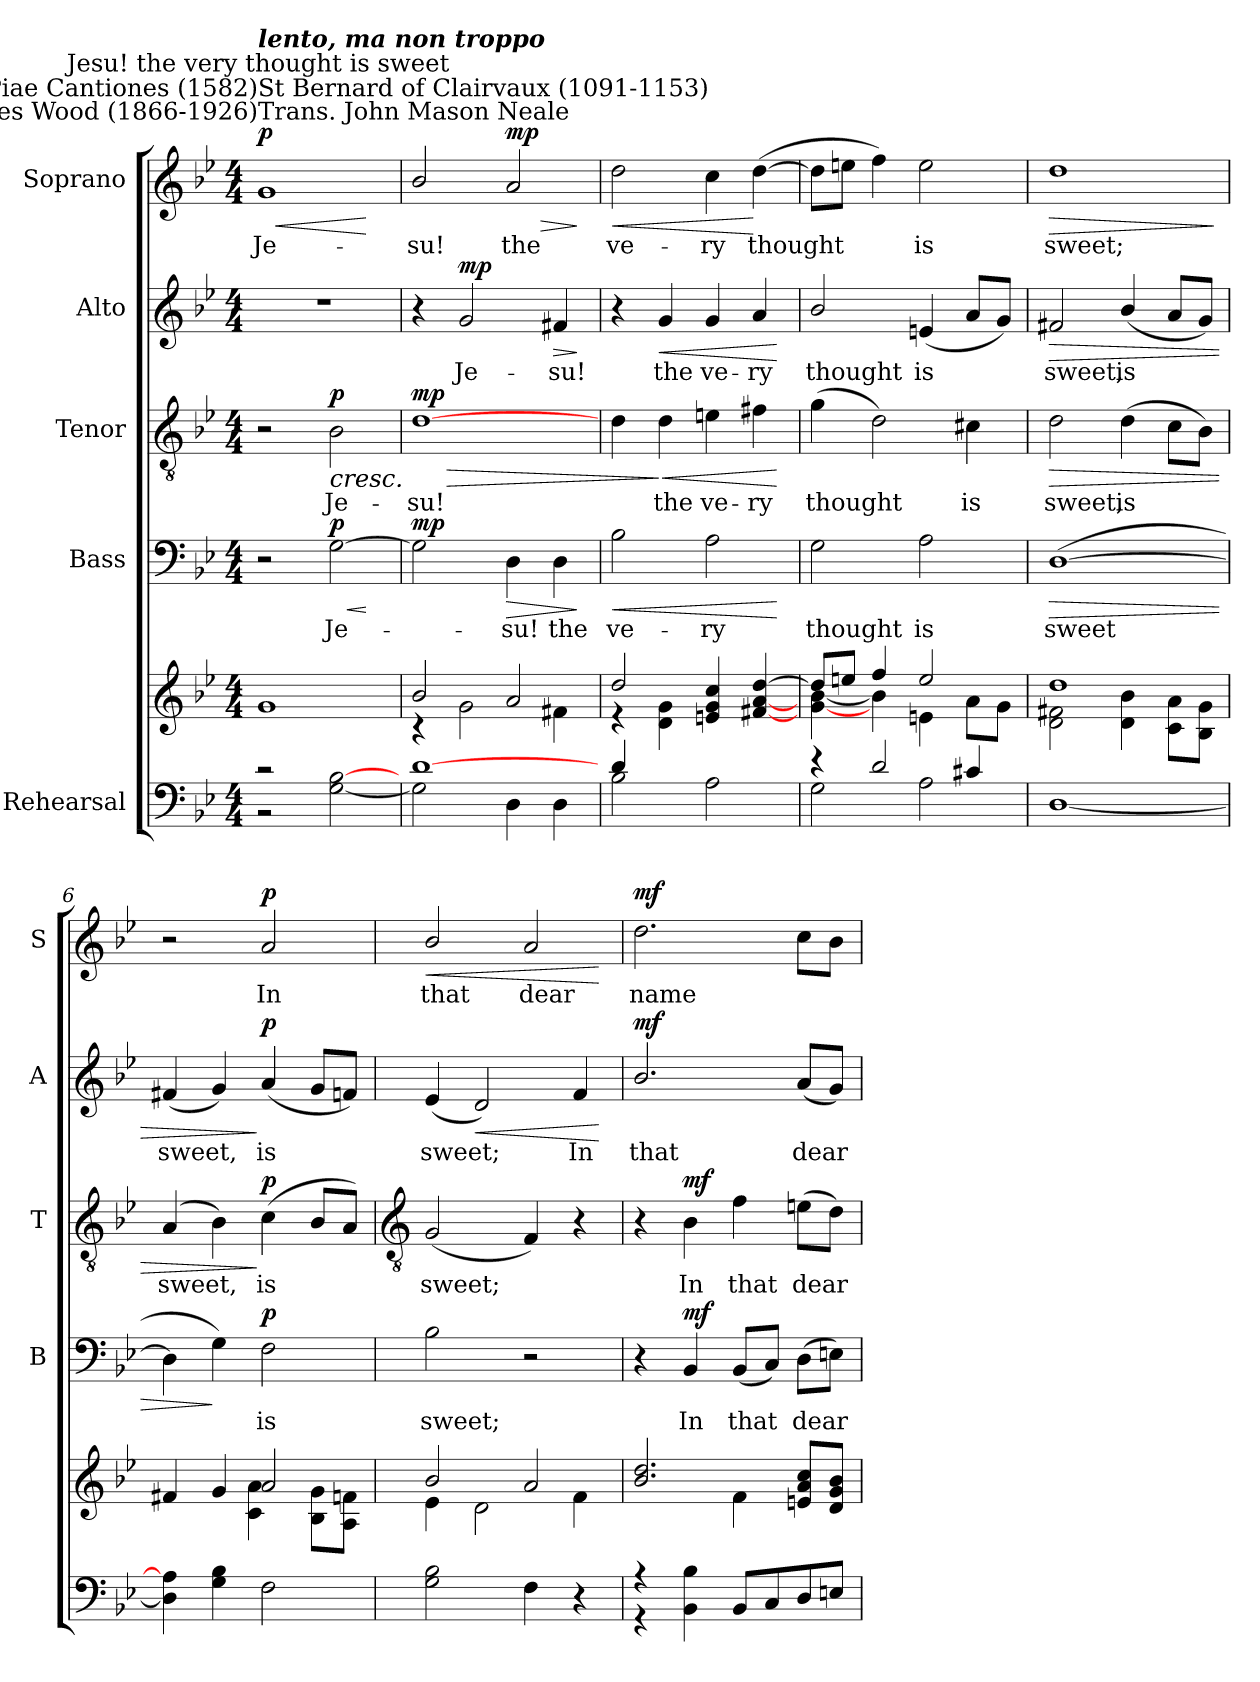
**kern	**kern	**kern	**text	**dynam	**kern	**text	**dynam	**kern	**text	**dynam	**kern	**text	**dynam
*part5	*part5	*part4	*part4	*part4	*part3	*part3	*part3	*part2	*part2	*part2	*part1	*part1	*part1
*staff6	*staff5	*staff4	*staff4	*staff4	*staff3	*staff3	*staff3	*staff2	*staff2	*staff2	*staff1	*staff1	*staff1
*I"Rehearsal	*	*I"Bass	*	*	*I"Tenor	*	*	*I"Alto	*	*	*I"Soprano	*	*
*	*	*I'B	*	*	*I'T	*	*	*I'A	*	*	*I'S	*	*
*clefF4	*clefG2	*clefF4	*	*	*clefGv2	*	*	*clefG2	*	*	*clefG2	*	*
*k[b-e-]	*k[b-e-]	*k[b-e-]	*	*	*k[b-e-]	*	*	*k[b-e-]	*	*	*k[b-e-]	*	*
*B-:	*B-:	*B-:	*	*	*B-:	*	*	*B-:	*	*	*B-:	*	*
*M4/4	*M4/4	*M4/4	*	*	*M4/4	*	*	*M4/4	*	*	*M4/4	*	*
=1	=1	=1	=1	=1	=1	=1	=1	=1	=1	=1	=1	=1	=1
*^	*^	*	*	*	*	*	*	*	*	*	*	*	*
!	!	!	!	!	!	!	!	!	!	!	!	!	!LO:TX:a:t=St Bernard of Clairvaux (1091-1153)\nTrans. John Mason Neale	!	!
!	!	!	!	!	!	!	!	!	!	!	!	!	!LO:TX:a:cj:t=Jesu! the very thought is sweet	!	!
!	!	!	!	!	!	!	!	!	!	!	!	!	!LO:TX:a:rj:t=from Piae Cantiones (1582)\narr. Charles Wood (1866-1926)	!	!
!	!	!	!	!	!	!	!	!	!	!	!	!	!LO:TX:a:Bi:t=lento, ma non troppo	!	!
!	!	!	!	!	!	!	!	!	!	!	!	!	!	!LO:LY:b	!LO:HP:b
!	!	!	!	!	!	!	!	!	!	!	!	!	!	!	!LO:DY:n=1:b
2r	2r	1g	1ryy	2r	.	.	2r	.	.	1r	.	.	1g	Je-	< p
!	!	!	!	!	!LO:LY:b	!LO:HP:b	!	!LO:LY:b	!LO:HP:b	!	!	!	!	!	!
!	!	!	!	!	!	!LO:DY:n=1:b	!	!	!LO:DY:n=1:b	!	!	!	!	!	!
2ryy	[2G [2B-	.	.	[2G	Je-	< p	2B-	Je-	< p	.	.	.	.	.	.
*v	*v	*	*	*	*	*	*	*	*	*	*	*	*	*	*
*	*v	*v	*	*	*	*	*	*	*	*	*	*	*	*
.	.	.	.	[	.	.	.	.	.	.	.	.	[
=2	=2	=2	=2	=2	=2	=2	=2	=2	=2	=2	=2	=2	=2
*^	*^	*	*	*	*	*	*	*	*	*	*	*	*
!	!	!	!	!	!	!LO:DY:b	!	!LO:LY:b	!LO:HP:b	!	!	!	!	!LO:LY:b	!
!	!	!	!	!	!	!	!	!	!LO:DY:n=1:b	!	!	!	!	!	!
[1d/	2G]	2b-/	4r	2G]	.	mp	[1d	su!	> mp	4r	.	.	2b-/	-su!	.
!	!	!	!	!	!	!	!	!	!	!	!LO:LY:b	!LO:DY:b	!	!	!
.	.	.	2g\	.	.	.	.	.	.	2g	Je-	mp	.	.	.
!	!	!	!	!	!LO:LY:b	!LO:HP:b	!	!	!	!	!	!	!	!LO:LY:b	!LO:HP:b
!	!	!	!	!	!	!	!	!	!	!	!	!	!	!	!LO:DY:n=1:b
.	4D	2a	.	4D	su!	>	.	.	.	.	.	.	2a	the	> mp
!	!	!	!	!	!LO:LY:b	!	!	!	!	!	!LO:LY:b	!LO:HP:b	!	!	!
.	4D	.	4f#X\	4D	the	.	.	.	.	4f#X	-su!	>	.	.	.
*v	*v	*	*	*	*	*	*	*	*	*	*	*	*	*	*
*	*v	*v	*	*	*	*	*	*	*	*	*	*	*	*
.	.	.	.	]	.	.	[	.	.	]	.	.	]
=3	=3	=3	=3	=3	=3	=3	=3	=3	=3	=3	=3	=3	=3
*^	*^	*	*	*	*	*	*	*	*	*	*	*	*
!	!	!	!	!	!LO:LY:b	!LO:HP:b	!	!	!	!	!	!	!	!LO:LY:b	!LO:HP:b
4d/	2B-	2dd/	4r	2B-	ve-	<	4d	.	.	4r	.	.	2dd	ve-	<
!	!	!	!	!	!	!	!	!LO:LY:b	!LO:HP:n=1:b	!	!LO:LY:b	!LO:HP:b	!	!	!
2.ryy	.	.	4d\ 4g\	.	.	.	4d	the	] <	4g	the	<	.	.	.
!	!	!	!	!	!LO:LY:b	!	!	!LO:LY:b	!	!	!LO:LY:b	!	!	!LO:LY:b	!
.	2A	4en 4g 4cc	2ryy	2A	-ry	.	4en	ve-	.	4g	ve-	.	4cc	-ry	.
!	!	!	!	!	!	!	!	!LO:LY:b	!	!	!LO:LY:b	!	!	!LO:LY:b	!
.	.	[4f#X [4a [4dd	.	.	.	.	4f#X	-ry	.	4a	-ry	.	(>[4dd	thought	[
*v	*v	*	*	*	*	*	*	*	*	*	*	*	*	*	*
*	*v	*v	*	*	*	*	*	*	*	*	*	*	*	*
.	.	.	.	[	.	.	[	.	.	[	.	.	.
=4	=4	=4	=4	=4	=4	=4	=4	=4	=4	=4	=4	=4	=4
*^	*^	*	*	*	*	*	*	*	*	*	*	*	*
!	!	!	!	!	!LO:LY:b	!	!	!LO:LY:b	!	!	!LO:LY:b	!	!	!	!
4r	2G	8dd/L]	[4g\ [4b-\	2G	thought	.	(>4g	thought	.	2b-/	thought	.	8ddL]	.	.
.	.	8een/J	.	.	.	.	.	.	.	.	.	.	8eenJ	.	.
2d/	.	4ff/	4b-\]	.	.	.	2d)	.	.	.	.	.	4ff)	.	.
!	!	!	!	!	!LO:LY:b	!	!	!	!	!	!LO:LY:b	!	!	!LO:LY:b	!
.	2A	2ee/	4en\	2A	is	.	.	.	.	(<4en	is	.	2ee	is	.
!	!	!	!	!	!	!	!	!LO:LY:b	!	!	!	!	!	!	!
4c#X/	.	.	8a\L	.	.	.	4c#X	is	.	8aL	.	.	.	.	.
.	.	.	8g\J	.	.	.	.	.	.	8gJ)	.	.	.	.	.
=5	=5	=5	=5	=5	=5	=5	=5	=5	=5	=5	=5	=5	=5	=5	=5
!	!	!	!	!	!LO:LY:b	!LO:HP:b	!	!LO:LY:b	!LO:HP:b	!	!LO:LY:b	!LO:HP:b	!	!LO:LY:b	!LO:HP:b
1ryy	[1D	1dd	2d\ 2f#X\	(>[1D	sweet	>	2d	sweet,	>	2f#X	sweet,	>	1dd	sweet;	>
!	!	!	!	!	!	!	!	!LO:LY:b	!	!	!LO:LY:b	!	!	!	!
.	.	.	4d\ 4b-\	.	.	.	(>4d	is	.	(<4b-/	is	.	.	.	.
.	.	.	8c\ 8a\L	.	.	.	8cL	.	.	8aL	.	.	.	.	.
.	.	.	8B-\ 8g\J	.	.	.	8B-J)	.	.	8gJ)	.	.	.	.	.
*v	*v	*	*	*	*	*	*	*	*	*	*	*	*	*	*
*	*v	*v	*	*	*	*	*	*	*	*	*	*	*	*
.	.	.	.	.	.	.	.	.	.	.	.	.	]
=6	=6	=6	=6	=6	=6	=6	=6	=6	=6	=6	=6	=6	=6
*^	*^	*	*	*	*	*	*	*	*	*	*	*	*
!	!	!	!	!	!	!	!	!LO:LY:b	!	!	!LO:LY:b	!	!	!	!
1ryy	4D] 4A]	2ryy	4f#X/	4D]	.	.	(<4A	sweet,	.	(<4f#X	sweet,	.	2r	.	.
.	4G 4B-	.	4g/	4G)	.	]	4B-)	.	.	4g)	.	.	.	.	.
!	!	!	!	!	!LO:LY:b	!LO:DY:b	!	!LO:LY:b	!LO:DY:n=1:b	!	!LO:LY:b	!LO:DY:n=1:b	!	!LO:LY:b	!LO:DY:b
.	2F	2a	4c\ 4a\	2F	is	p	(<4c	is	] p	(<4a	is	] p	2a	In	p
.	.	.	8B-\ 8g\L	.	.	.	8B-L	.	.	8gL	.	.	.	.	.
.	.	.	8A\ 8fn\J	.	.	.	8AJ)	.	.	8fnJ)	.	.	.	.	.
!!LO:LB:g=z
=7	=7	=7	=7	=7	=7	=7	=7	=7	=7	=7	=7	=7	=7	=7	=7
*	*	*	*	*	*	*	*clefGv2	*	*	*	*	*	*	*	*
!	!	!	!	!	!LO:LY:b	!	!	!LO:LY:b	!	!	!LO:LY:b	!	!	!LO:LY:b	!LO:HP:b
2ryy	2G 2B-	2b-/	4e-\	2B-	sweet;	.	(<2G	sweet;	.	(<4e-	sweet;	.	2b-/	that	<
!	!	!	!	!	!	!	!	!	!	!	!	!LO:HP:b	!	!	!
.	.	.	2d\	.	.	.	.	.	.	2d)	.	<	.	.	.
!	!	!	!	!	!	!	!	!	!	!	!	!	!	!LO:LY:b	!
4F\	2ryy	2a	.	2r	.	.	4F)	.	.	.	.	.	2a	dear	.
!	!	!	!	!	!	!	!	!	!	!	!LO:LY:b	!	!	!	!
4r	.	.	4f\	.	.	.	4r	.	.	4f	In	.	.	.	.
*v	*v	*	*	*	*	*	*	*	*	*	*	*	*	*	*
*	*v	*v	*	*	*	*	*	*	*	*	*	*	*	*
.	.	.	.	.	.	.	.	.	.	[	.	.	[
=8	=8	=8	=8	=8	=8	=8	=8	=8	=8	=8	=8	=8	=8
*^	*^	*	*	*	*	*	*	*	*	*	*	*	*
*	*	*	*^	*	*	*	*	*	*	*	*	*	*	*	*
!	!	!	!	!	!	!	!	!	!	!	!	!LO:LY:b	!LO:DY:b	!	!LO:LY:b	!LO:DY:b
4r	4r	2.b- 2.dd	1ryy	2ryy	4r	.	.	4r	.	.	2.b-/	that	mf	2.dd	name	mf
!	!	!	!	!	!	!LO:LY:b	!LO:DY:b	!	!LO:LY:b	!LO:DY:b	!	!	!	!	!	!
4ryy	4BB- 4B-	.	.	.	4BB-	In	mf	4B-	In	mf	.	.	.	.	.	.
!	!	!	!	!	!	!LO:LY:b	!	!	!LO:LY:b	!	!	!	!	!	!	!
4ryy	8BB-L	.	.	4f\	(<8BB-L	that	.	4f	that	.	.	.	.	.	.	.
.	8C	.	.	.	8CJ)	.	.	.	.	.	.	.	.	.	.	.
!	!	!	!	!	!	!LO:LY:b	!	!	!LO:LY:b	!	!	!LO:LY:b	!	!	!	!
4ryy	8D	8en 8a 8ccL	.	4ryy	(>8DL	dear	.	(>8enL	dear	.	(<8aL	dear	.	8ccL	.	.
.	8EnJ	8d 8g 8b-J	.	.	8EnJ)	.	.	8dJ)	.	.	8gJ)	.	.	8b-J	.	.
*v	*v	*	*	*	*	*	*	*	*	*	*	*	*	*	*	*
*	*v	*v	*v	*	*	*	*	*	*	*	*	*	*	*	*
=	=	=	=	=	=	=	=	=	=	=	=	=	=
*-	*-	*-	*-	*-	*-	*-	*-	*-	*-	*-	*-	*-	*-
